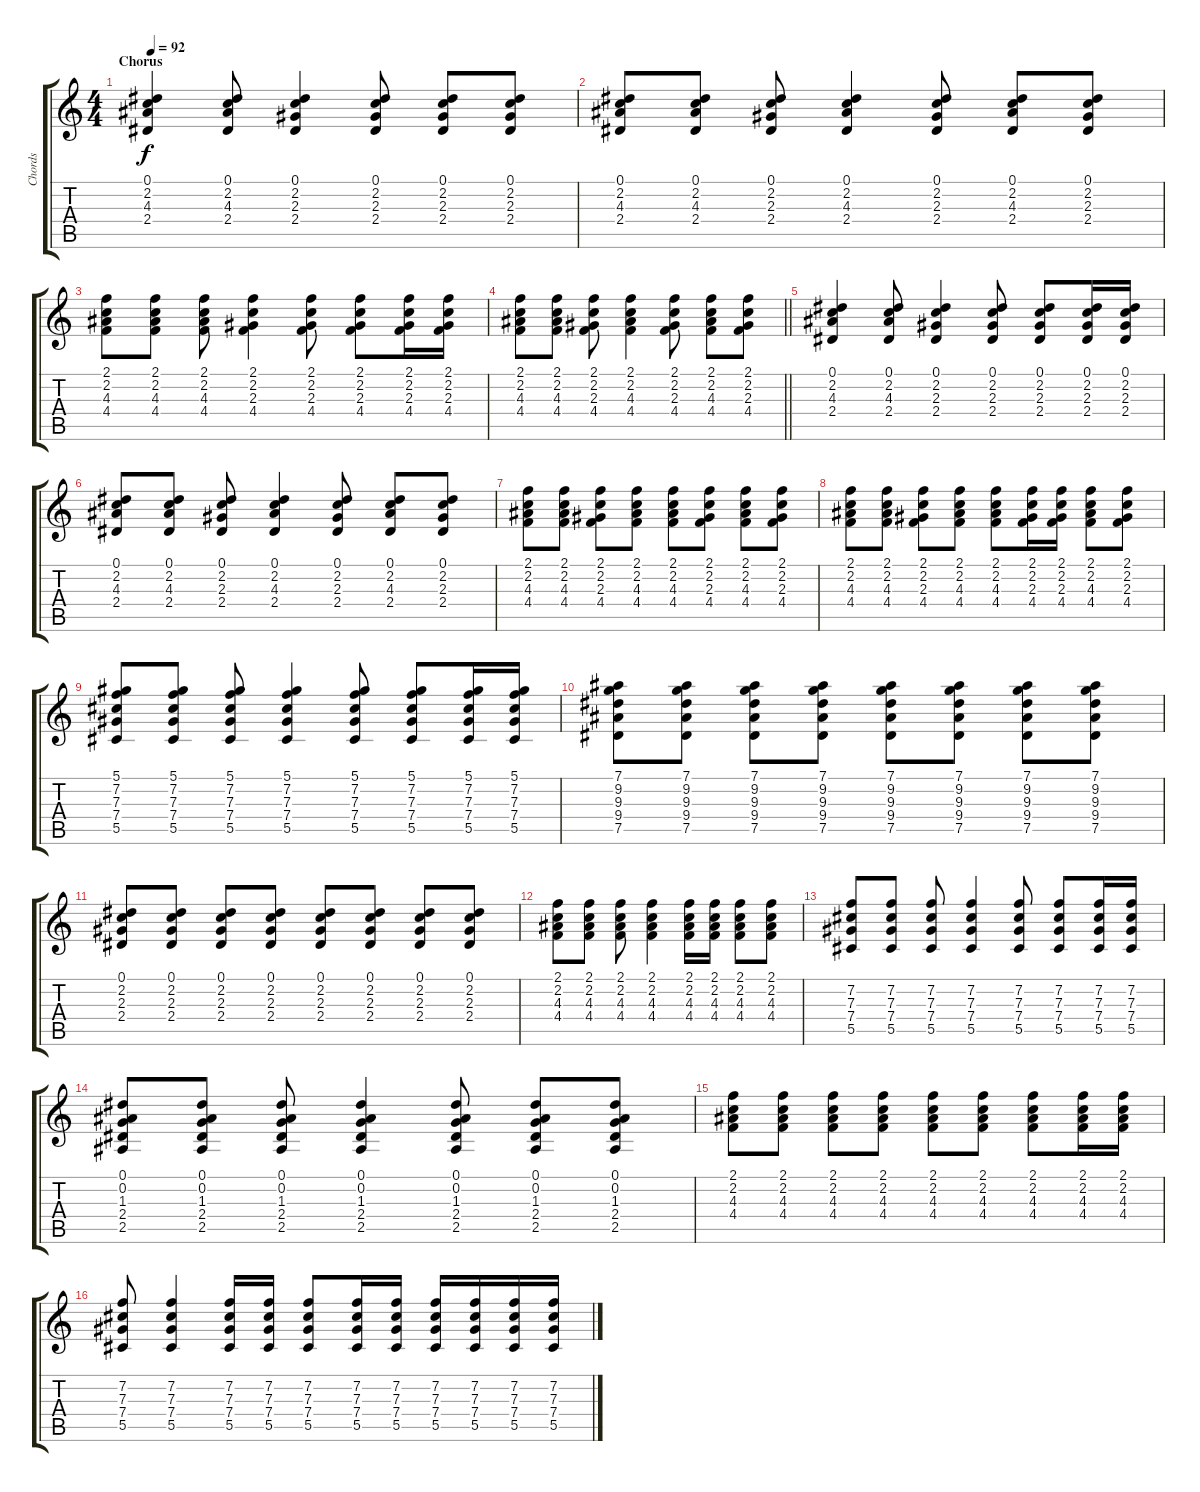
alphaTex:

\track ("Chords" "Chords") {instrument acousticguitarsteel}
\staff {score tabs}
\tuning (Eb4 Bb3 Gb3 Db3 Ab2 Eb2) {hide}
\ts (4 4)
\section ("" "Chorus")
\tempo 92
\clef g2
\ks c
(0.1 2.2 4.3 2.4).4{dy f} (0.1 2.2 4.3 2.4).8 (0.1 2.2 2.3 2.4).4 (0.1 2.2 2.3 2.4).8 (0.1 2.2 2.3 2.4).8 (0.1 2.2 2.3 2.4).8 |
(0.1 2.2 4.3 2.4).8 (0.1 2.2 4.3 2.4).8 (0.1 2.2 2.3 2.4).8 (0.1 2.2 4.3 2.4).4 (0.1 2.2 2.3 2.4).8 (0.1 2.2 4.3 2.4).8 (0.1 2.2 2.3 2.4).8 |
(2.1 2.2 4.3 4.4).8 (2.1 2.2 4.3 4.4).8 (2.1 2.2 4.3 4.4).8 (2.1 2.2 2.3 4.4).4 (2.1 2.2 2.3 4.4).8 (2.1 2.2 2.3 4.4).8 (2.1 2.2 2.3 4.4).16 (2.1 2.2 2.3 4.4).16 |
\barLineRight lightlight
(2.1 2.2 4.3 4.4).8 (2.1 2.2 4.3 4.4).8 (2.1 2.2 2.3 4.4).8 (2.1 2.2 4.3 4.4).4 (2.1 2.2 2.3 4.4).8 (2.1 2.2 4.3 4.4).8 (2.1 2.2 2.3 4.4).8 |
(0.1 2.2 4.3 2.4).4 (0.1 2.2 4.3 2.4).8 (0.1 2.2 2.3 2.4).4 (0.1 2.2 2.3 2.4).8 (0.1 2.2 2.3 2.4).8 (0.1 2.2 2.3 2.4).16 (0.1 2.2 2.3 2.4).16 |
(0.1 2.2 4.3 2.4).8 (0.1 2.2 4.3 2.4).8 (0.1 2.2 2.3 2.4).8 (0.1 2.2 4.3 2.4).4 (0.1 2.2 2.3 2.4).8 (0.1 2.2 4.3 2.4).8 (0.1 2.2 2.3 2.4).8 |
(2.1 2.2 4.3 4.4).8 (2.1 2.2 4.3 4.4).8 (2.1 2.2 2.3 4.4).8 (2.1 2.2 4.3 4.4).8 (2.1 2.2 4.3 4.4).8 (2.1 2.2 2.3 4.4).8 (2.1 2.2 4.3 4.4).8 (2.1 2.2 2.3 4.4).8 |
(2.1 2.2 4.3 4.4).8 (2.1 2.2 4.3 4.4).8 (2.1 2.2 2.3 4.4).8 (2.1 2.2 4.3 4.4).8 (2.1 2.2 4.3 4.4).8 (2.1 2.2 2.3 4.4).16 (2.1 2.2 2.3 4.4).16 (2.1 2.2 4.3 4.4).8 (2.1 2.2 2.3 4.4).8 |
(5.1 7.2 7.3 7.4 5.5).8 (5.1 7.2 7.3 7.4 5.5).8 (5.1 7.2 7.3 7.4 5.5).8 (5.1 7.2 7.3 7.4 5.5).4 (5.1 7.2 7.3 7.4 5.5).8 (5.1 7.2 7.3 7.4 5.5).8 (5.1 7.2 7.3 7.4 5.5).16 (5.1 7.2 7.3 7.4 5.5).16 |
(7.1 9.2 9.3 9.4 7.5).8 (7.1 9.2 9.3 9.4 7.5).8 (7.1 9.2 9.3 9.4 7.5).8 (7.1 9.2 9.3 9.4 7.5).8 (7.1 9.2 9.3 9.4 7.5).8 (7.1 9.2 9.3 9.4 7.5).8 (7.1 9.2 9.3 9.4 7.5).8 (7.1 9.2 9.3 9.4 7.5).8 |
(0.1 2.2 2.3 2.4).8 (0.1 2.2 2.3 2.4).8 (0.1 2.2 2.3 2.4).8 (0.1 2.2 2.3 2.4).8 (0.1 2.2 2.3 2.4).8 (0.1 2.2 2.3 2.4).8 (0.1 2.2 2.3 2.4).8 (0.1 2.2 2.3 2.4).8 |
(2.1 2.2 4.3 4.4).8 (2.1 2.2 4.3 4.4).8 (2.1 2.2 4.3 4.4).8 (2.1 2.2 4.3 4.4).4 (2.1 2.2 4.3 4.4).16 (2.1 2.2 4.3 4.4).16 (2.1 2.2 4.3 4.4).8 (2.1 2.2 4.3 4.4).8 |
(7.2 7.3 7.4 5.5).8 (7.2 7.3 7.4 5.5).8 (7.2 7.3 7.4 5.5).8 (7.2 7.3 7.4 5.5).4 (7.2 7.3 7.4 5.5).8 (7.2 7.3 7.4 5.5).8 (7.2 7.3 7.4 5.5).16 (7.2 7.3 7.4 5.5).16 |
(0.1 0.2 1.3 2.4 2.5).8 (0.1 0.2 1.3 2.4 2.5).8 (0.1 0.2 1.3 2.4 2.5).8 (0.1 0.2 1.3 2.4 2.5).4 (0.1 0.2 1.3 2.4 2.5).8 (0.1 0.2 1.3 2.4 2.5).8 (0.1 0.2 1.3 2.4 2.5).8 |
(2.1 2.2 4.3 4.4).8 (2.1 2.2 4.3 4.4).8 (2.1 2.2 4.3 4.4).8 (2.1 2.2 4.3 4.4).8 (2.1 2.2 4.3 4.4).8 (2.1 2.2 4.3 4.4).8 (2.1 2.2 4.3 4.4).8 (2.1 2.2 4.3 4.4).16 (2.1 2.2 4.3 4.4).16 |
(7.2 7.3 7.4 5.5).8 (7.2 7.3 7.4 5.5).4 (7.2 7.3 7.4 5.5).16 (7.2 7.3 7.4 5.5).16 (7.2 7.3 7.4 5.5).8 (7.2 7.3 7.4 5.5).16 (7.2 7.3 7.4 5.5).16 (7.2 7.3 7.4 5.5).16 (7.2 7.3 7.4 5.5).16 (7.2 7.3 7.4 5.5).16 (7.2 7.3 7.4 5.5).16
